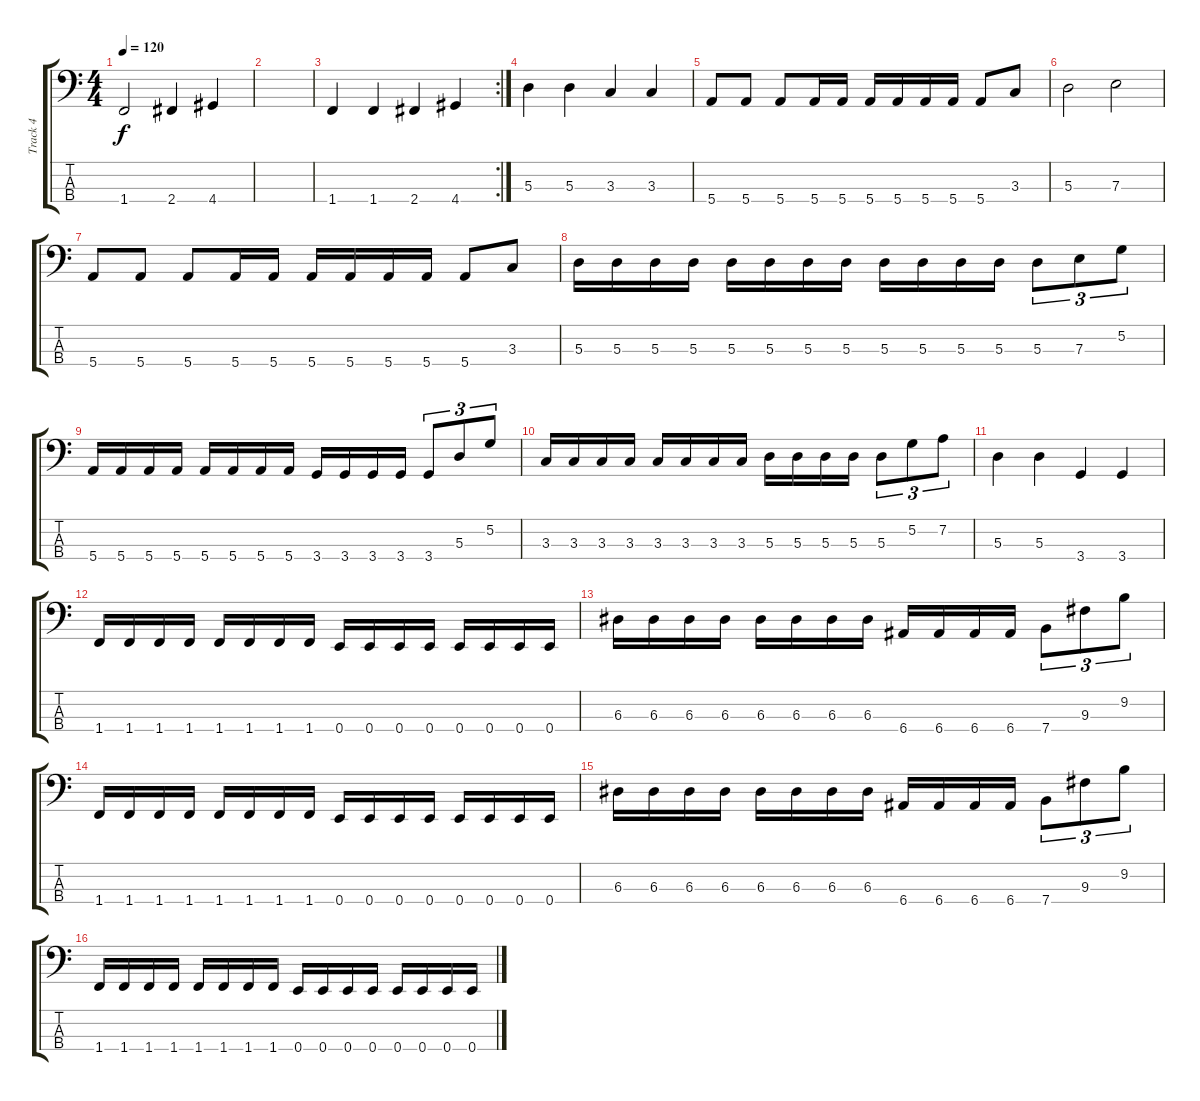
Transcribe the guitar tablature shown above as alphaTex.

\track ("Track 4" "Track 4") {instrument electricbasspick}
\staff {score tabs}
\tuning (G2 D2 A1 E1) {hide}
\ts (4 4)
\tempo 120
\clef f4
\ks c
1.4.2{dy f} 2.4.4 4.4.4 |
|
\rc 2
1.4.4 1.4.4 2.4.4 4.4.4 |
5.3.4 5.3.4 3.3.4 3.3.4 |
5.4.8 5.4.8 5.4.8 5.4.16 5.4.16 5.4.16 5.4.16 5.4.16 5.4.16 5.4.8 3.3.8 |
5.3.2 7.3.2 |
5.4.8 5.4.8 5.4.8 5.4.16 5.4.16 5.4.16 5.4.16 5.4.16 5.4.16 5.4.8 3.3.8 |
5.3.16 5.3.16 5.3.16 5.3.16 5.3.16 5.3.16 5.3.16 5.3.16 5.3.16 5.3.16 5.3.16 5.3.16 5.3.8{tu (3 2)} 7.3.8{tu (3 2)} 5.2.8{tu (3 2)} |
5.4.16 5.4.16 5.4.16 5.4.16 5.4.16 5.4.16 5.4.16 5.4.16 3.4.16 3.4.16 3.4.16 3.4.16 3.4.8{tu (3 2)} 5.3.8{tu (3 2)} 5.2.8{tu (3 2)} |
3.3.16 3.3.16 3.3.16 3.3.16 3.3.16 3.3.16 3.3.16 3.3.16 5.3.16 5.3.16 5.3.16 5.3.16 5.3.8{tu (3 2)} 5.2.8{tu (3 2)} 7.2.8{tu (3 2)} |
5.3.4 5.3.4 3.4.4 3.4.4 |
1.4.16 1.4.16 1.4.16 1.4.16 1.4.16 1.4.16 1.4.16 1.4.16 0.4.16 0.4.16 0.4.16 0.4.16 0.4.16 0.4.16 0.4.16 0.4.16 |
6.3.16 6.3.16 6.3.16 6.3.16 6.3.16 6.3.16 6.3.16 6.3.16 6.4.16 6.4.16 6.4.16 6.4.16 7.4.8{tu (3 2)} 9.3.8{tu (3 2)} 9.2.8{tu (3 2)} |
1.4.16 1.4.16 1.4.16 1.4.16 1.4.16 1.4.16 1.4.16 1.4.16 0.4.16 0.4.16 0.4.16 0.4.16 0.4.16 0.4.16 0.4.16 0.4.16 |
6.3.16 6.3.16 6.3.16 6.3.16 6.3.16 6.3.16 6.3.16 6.3.16 6.4.16 6.4.16 6.4.16 6.4.16 7.4.8{tu (3 2)} 9.3.8{tu (3 2)} 9.2.8{tu (3 2)} |
1.4.16 1.4.16 1.4.16 1.4.16 1.4.16 1.4.16 1.4.16 1.4.16 0.4.16 0.4.16 0.4.16 0.4.16 0.4.16 0.4.16 0.4.16 0.4.16
